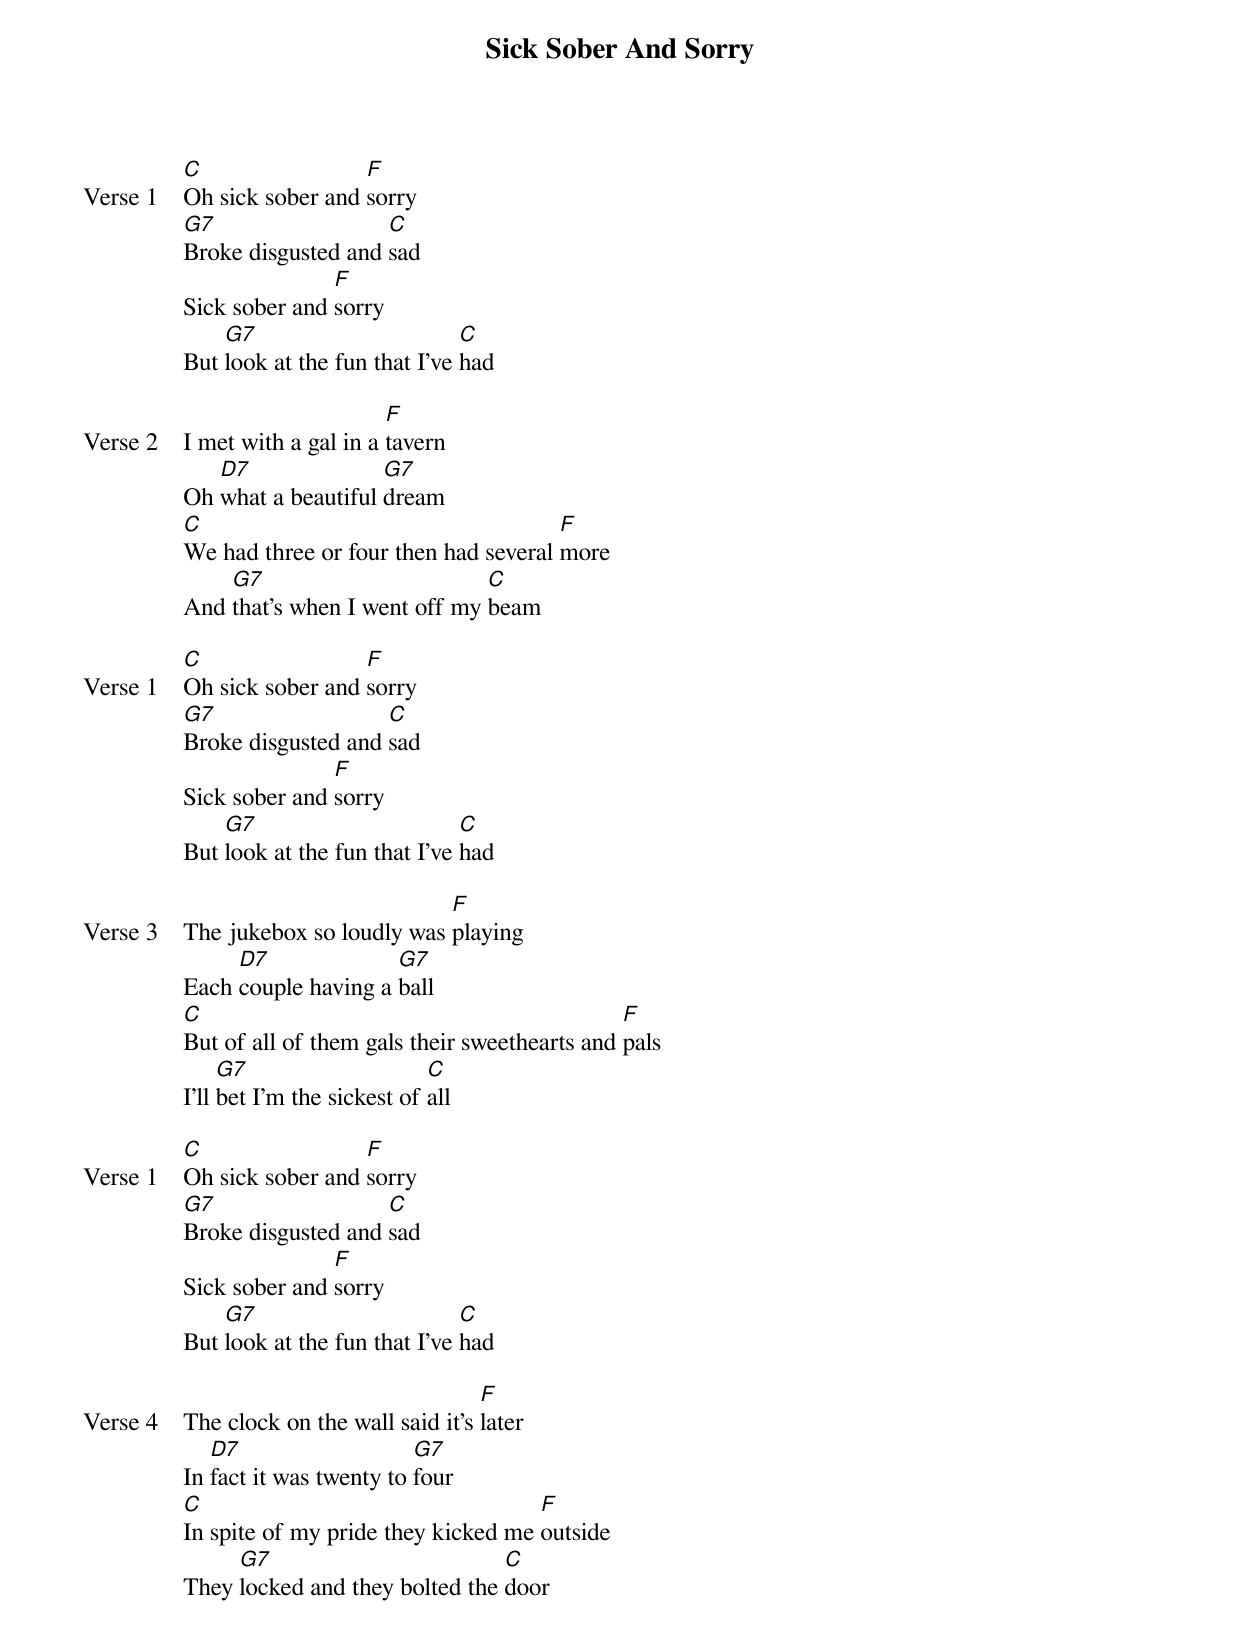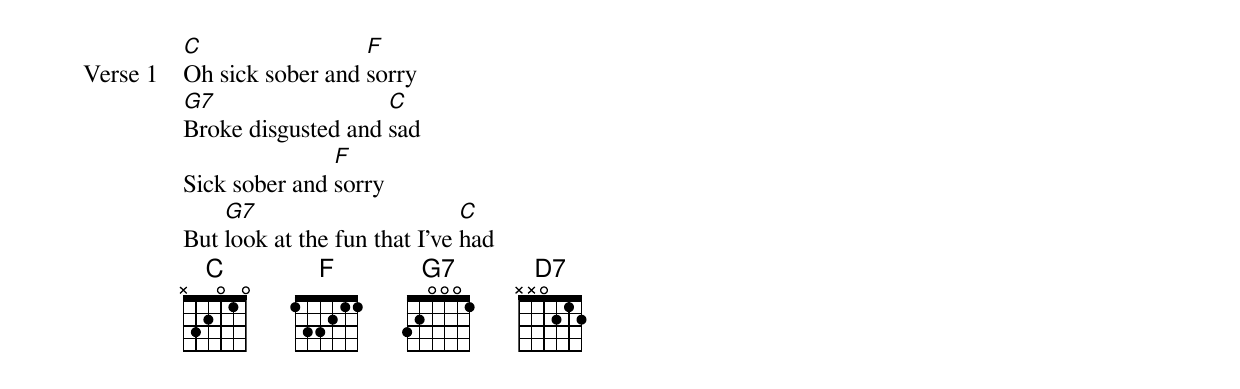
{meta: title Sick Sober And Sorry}
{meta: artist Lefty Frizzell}
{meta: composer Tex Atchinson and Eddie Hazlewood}
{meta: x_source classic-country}
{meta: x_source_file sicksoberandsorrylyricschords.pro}
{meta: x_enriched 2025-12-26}

{start_of_verse: Verse 1}
[C]Oh sick sober and [F]sorry
[G7]Broke disgusted and [C]sad
Sick sober and [F]sorry
But [G7]look at the fun that I’ve [C]had
{end_of_verse}

{start_of_verse: Verse 2}
I met with a gal in a [F]tavern
Oh [D7]what a beautiful [G7]dream
[C]We had three or four then had several [F]more
And [G7]that's when I went off my [C]beam
{end_of_verse}

{start_of_verse: Verse 1}
[C]Oh sick sober and [F]sorry
[G7]Broke disgusted and [C]sad
Sick sober and [F]sorry
But [G7]look at the fun that I’ve [C]had
{end_of_verse}

{start_of_verse: Verse 3}
The jukebox so loudly was [F]playing
Each [D7]couple having a [G7]ball
[C]But of all of them gals their sweethearts and [F]pals
I'll [G7]bet I'm the sickest of [C]all
{end_of_verse}

{start_of_verse: Verse 1}
[C]Oh sick sober and [F]sorry
[G7]Broke disgusted and [C]sad
Sick sober and [F]sorry
But [G7]look at the fun that I’ve [C]had
{end_of_verse}

{start_of_verse: Verse 4}
The clock on the wall said it’s [F]later
In [D7]fact it was twenty to [G7]four
[C]In spite of my pride they kicked me [F]outside
They [G7]locked and they bolted the [C]door
{end_of_verse}

{start_of_verse: Verse 1}
[C]Oh sick sober and [F]sorry
[G7]Broke disgusted and [C]sad
Sick sober and [F]sorry
But [G7]look at the fun that I’ve [C]had
{end_of_verse}
